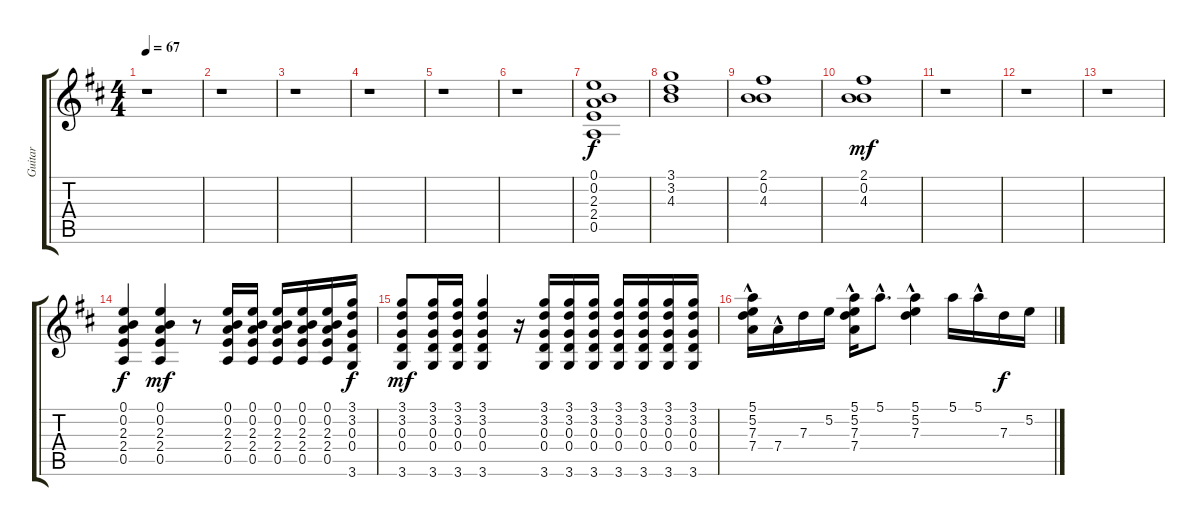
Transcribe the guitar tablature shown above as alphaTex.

\track ("Guitar" "Guitar") {instrument acousticguitarsteel}
\staff {score tabs}
\tuning (E4 B3 G3 D3 A2 E2) {hide}
\ts (4 4)
\tempo 67
\clef g2
\ks bminor
r.1{dy f instrument acousticguitarsteel} |
r.1 |
r.1 |
r.1 |
r.1 |
r.1 |
(0.1 0.2 2.3 2.4 0.5).1 |
(3.1 3.2 4.3).1 |
(2.1 0.2 4.3).1 |
(2.1 0.2 4.3).1{dy mf} |
r.1 |
r.1 |
r.1 |
(0.1 0.2 2.3 2.4 0.5).4{dy f} (0.1 0.2 2.3 2.4 0.5).4{dy mf} r.8 (0.1 0.2 2.3 2.4 0.5).16 (0.1 0.2 2.3 2.4 0.5).16 (0.1 0.2 2.3 2.4 0.5).16 (0.1 0.2 2.3 2.4 0.5).16 (0.1 0.2 2.3 2.4 0.5).16 (3.1 3.2 0.3 0.4 3.6).16{dy f} |
(3.1 3.2 0.3 0.4 3.6).8{dy mf} (3.1 3.2 0.3 0.4 3.6).16 (3.1 3.2 0.3 0.4 3.6).16 (3.1 3.2 0.3 0.4 3.6).4 r.16 (3.1 3.2 0.3 0.4 3.6).16 (3.1 3.2 0.3 0.4 3.6).16 (3.1 3.2 0.3 0.4 3.6).16 (3.1 3.2 0.3 0.4 3.6).16 (3.1 3.2 0.3 0.4 3.6).16 (3.1 3.2 0.3 0.4 3.6).16 (3.1 3.2 0.3 0.4 3.6).16 |
(5.1 5.2{hac} 7.3 7.4).16 7.4{hac}.16 7.3.16 5.2.16 (5.1 5.2 7.3 7.4{hac}).16 5.1{hac}.8{d} (5.1 5.2{hac} 7.3{hac}).4 5.1.16 5.1{hac}.16 7.3.16{dy f} 5.2.16
